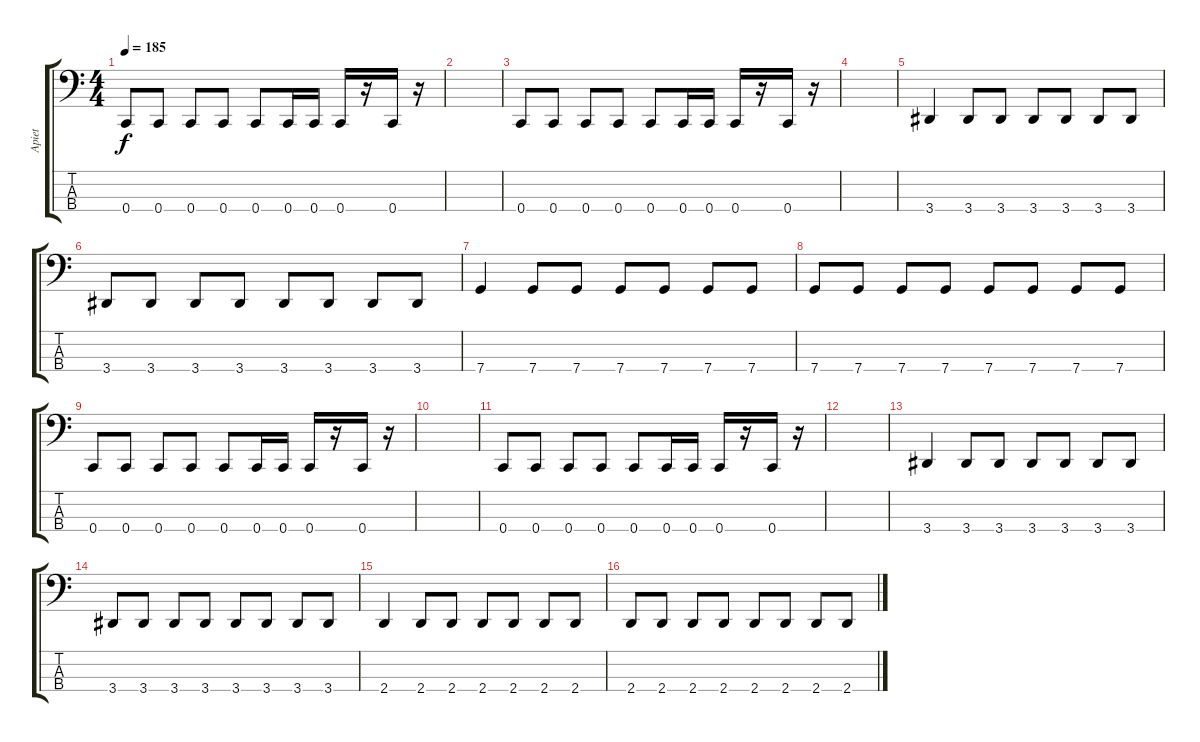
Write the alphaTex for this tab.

\track ("Apiet" "Apiet") {instrument electricbasspick}
\staff {score tabs}
\tuning (F2 C2 G1 C1) {hide}
\ts (4 4)
\tempo 185
\clef f4
\ks c
0.4.8{dy f} 0.4.8 0.4.8 0.4.8 0.4.8 0.4.16 0.4.16 0.4.16 r.16 0.4.16 r.16 |
|
0.4.8 0.4.8 0.4.8 0.4.8 0.4.8 0.4.16 0.4.16 0.4.16 r.16 0.4.16 r.16 |
|
3.4.4 3.4.8 3.4.8 3.4.8 3.4.8 3.4.8 3.4.8 |
3.4.8 3.4.8 3.4.8 3.4.8 3.4.8 3.4.8 3.4.8 3.4.8 |
7.4.4 7.4.8 7.4.8 7.4.8 7.4.8 7.4.8 7.4.8 |
7.4.8 7.4.8 7.4.8 7.4.8 7.4.8 7.4.8 7.4.8 7.4.8 |
0.4.8 0.4.8 0.4.8 0.4.8 0.4.8 0.4.16 0.4.16 0.4.16 r.16 0.4.16 r.16 |
|
0.4.8 0.4.8 0.4.8 0.4.8 0.4.8 0.4.16 0.4.16 0.4.16 r.16 0.4.16 r.16 |
|
3.4.4 3.4.8 3.4.8 3.4.8 3.4.8 3.4.8 3.4.8 |
3.4.8 3.4.8 3.4.8 3.4.8 3.4.8 3.4.8 3.4.8 3.4.8 |
2.4.4 2.4.8 2.4.8 2.4.8 2.4.8 2.4.8 2.4.8 |
2.4.8 2.4.8 2.4.8 2.4.8 2.4.8 2.4.8 2.4.8 2.4.8
